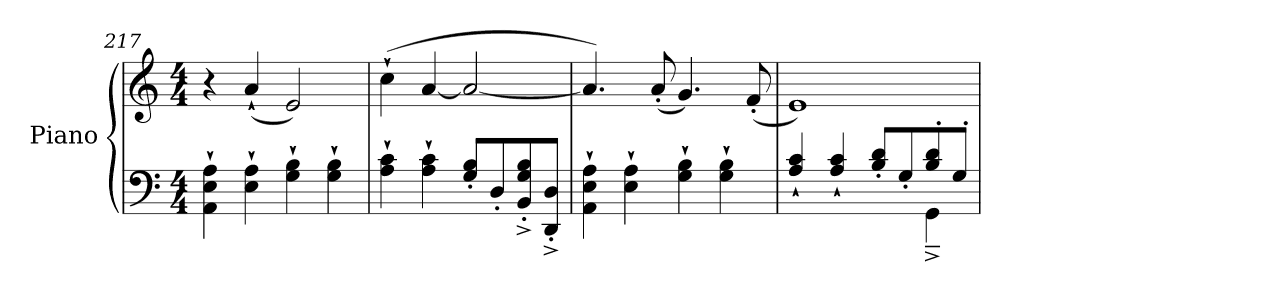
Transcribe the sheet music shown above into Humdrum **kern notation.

**kern	**kern
*part1	*part1
*staff2	*staff1
*I"Piano	*
*I'Pno.	*
!!LO:LB:g=z
*clefF4	*clefG2
*k[]	*k[]
*M4/4	*M4/4
=217	=217
4AA\` 4E\` 4A\`	4r
4E\` 4A\`	(4a`/
4G\` 4B\`	2e/)
4G\` 4B\`	.
=218	=218
4A\` 4c\`	(4cc`\
4A\` 4c\`	[4a/
8G/' 8B/'L	2a/_
8D'/	.
8BB/'^ 8G/'^ 8B/'^	.
8DD/'^ 8D/'^J	.
=219	=219
4AA\` 4E\` 4A\`	4.a/])
4E\` 4A\`	.
.	(8a'/
4G\` 4B\`	4.g/)
4G\` 4B\`	.
.	(8f'/
=220	=220
*^	*
4A/` 4c/`	2.ryy	1e)
4A/` 4c/`	.	.
8B/' 8d/'L	.	.
8G'/	.	.
8B/' 8d/'	4GG~^\	.
8G'/J	.	.
*v	*v	*
=	=
*-	*-
